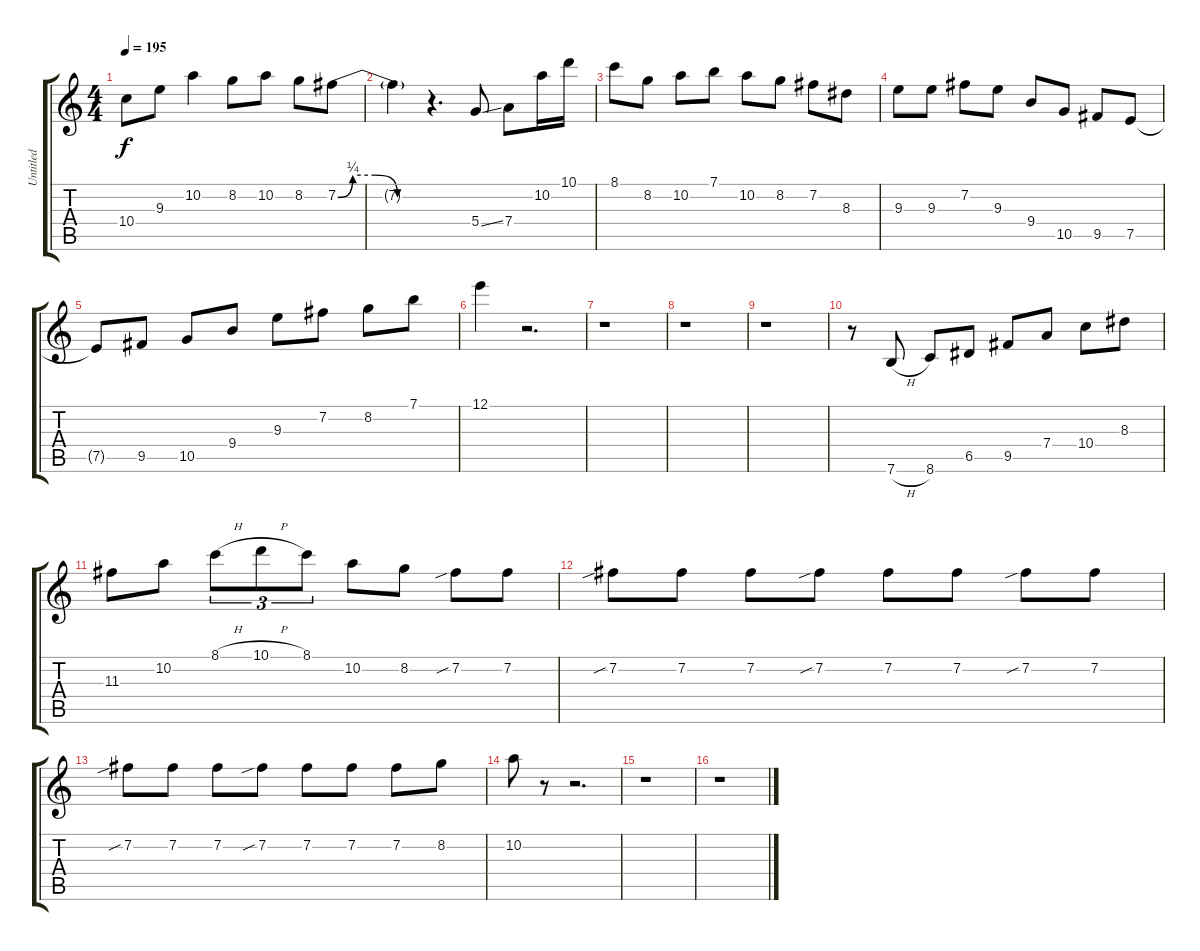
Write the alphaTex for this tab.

\track ("Untitled" "Untitled") {instrument acousticguitarnylon}
\staff {score tabs}
\tuning (E4 B3 G3 D3 A2 E2) {hide}
\ts (4 4)
\tempo 195
\clef g2
\ks c
10.4{t}.8{dy f} 9.3.8 10.2.4 8.2.8 10.2.8 8.2.8 7.2{be (custom 0 0 10 1 25 1 40 0 60 0)}.8 |
7.2{t}.4 r.4{d} 5.4{ss}.8 7.4.8 10.2.16 10.1.16 |
8.1.8 8.2.8 10.2.8 7.1.8 10.2.8 8.2.8 7.2.8 8.3.8 |
9.3.8 9.3.8 7.2.8 9.3.8 9.4.8 10.5.8 9.5.8 7.5.8 |
7.5{t}.8 9.5.8 10.5.8 9.4.8 9.3.8 7.2.8 8.2.8 7.1.8 |
12.1.4 r.2{d} |
r.1 |
r.1 |
r.1 |
r.8 7.6{h}.8 8.6.8 6.5.8 9.5.8 7.4.8 10.4.8 8.3.8 |
11.3.8 10.2.8 8.1{h}.8{tu (3 2)} 10.1{h}.8{tu (3 2)} 8.1.8{tu (3 2)} 10.2.8 8.2.8 7.2{sib}.8 7.2.8 |
7.2{sib}.8 7.2.8 7.2.8 7.2{sib}.8 7.2.8 7.2.8 7.2{sib}.8 7.2.8 |
7.2{sib}.8 7.2.8 7.2.8 7.2{sib}.8 7.2.8 7.2.8 7.2.8 8.2.8 |
10.2.8 r.8 r.2{d} |
r.1 |
r.1
